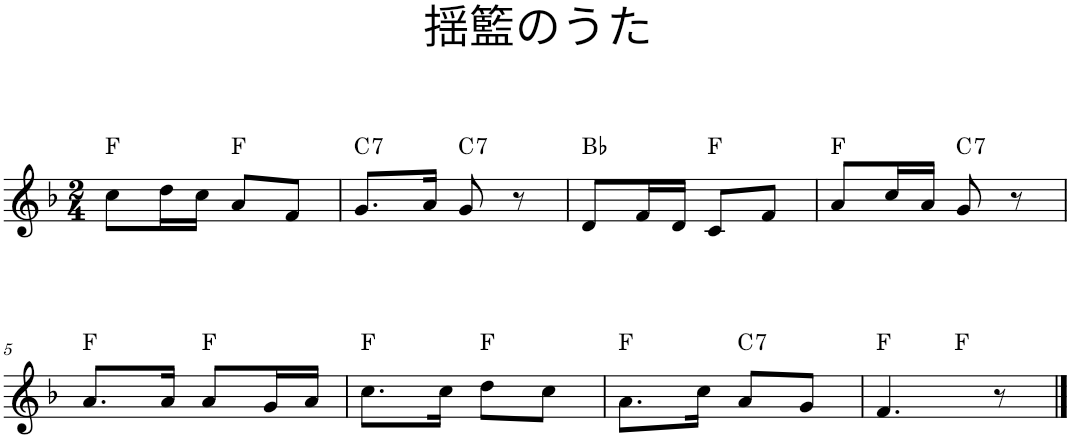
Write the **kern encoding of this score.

**kern	**harte
*part1	*part1
*staff1	*
*I"Piano	*
*I'Pno.	*
*clefG2	*
*k[b-]	*
*M2/4	*
=1	=1
8cc\L	F:maj
16dd\L	.
16cc\JJ	.
8a/L	F:maj
8f/J	.
=2	=2
!	!LO:H:kt=7
8.g/L	C:7
16a/Jk	.
!	!LO:H:kt=7
8g/	C:7
8r	.
=3	=3
8d/L	Bb:maj
16f/L	.
16d/JJ	.
8c/L	F:maj
8f/J	.
=4	=4
8a/L	F:maj
16cc/L	.
16a/JJ	.
!	!LO:H:kt=7
8g/	C:7
8r	.
!!LO:LB:g=z
=5	=5
8.a/L	F:maj
16a/Jk	.
8a/L	F:maj
16g/L	.
16a/JJ	.
=6	=6
8.cc\L	F:maj
16cc\Jk	.
8dd\L	F:maj
8cc\J	.
=7	=7
8.a\L	F:maj
16cc\Jk	.
!	!LO:H:kt=7
8a/L	C:7
8g/J	.
=8	=8
*^	*
4.f/	4ryy	F:maj
.	4ryy	F:maj
8r	.	.
*v	*v	*
==	==
*-	*-
